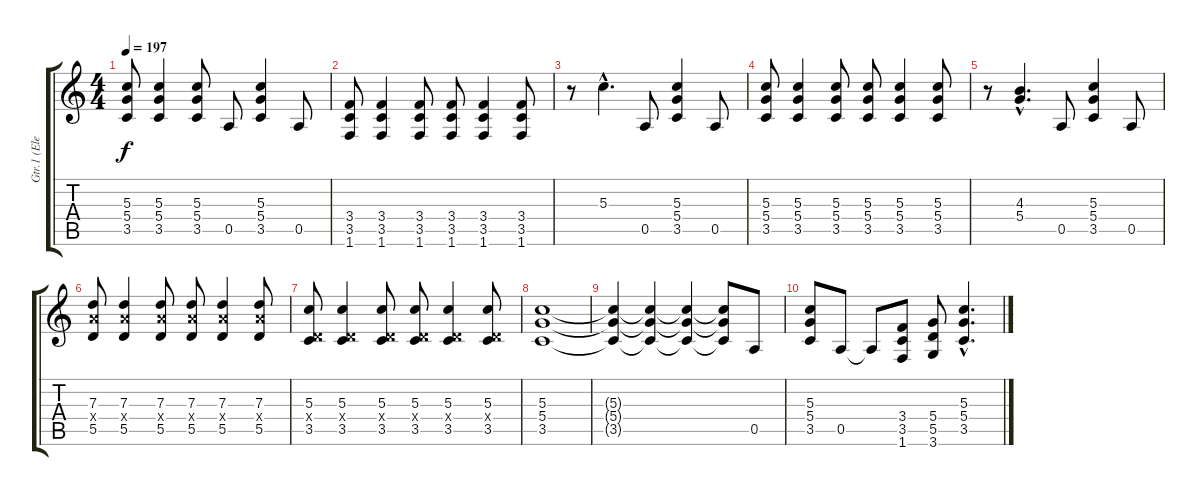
\track ("Gtr.1 (Electric)" "Gtr.1 (Ele") {instrument overdrivenguitar}
\staff {score tabs}
\tuning (E4 B3 G3 D3 A2 E2) {hide}
\ts (4 4)
\tempo 197
\clef g2
\ks c
(5.3 5.4 3.5).8{dy f} (5.3 5.4 3.5).4 (5.3 5.4 3.5).8 0.5.8 (5.3 5.4 3.5).4 0.5.8 |
(3.4 3.5 1.6).8 (3.4 3.5 1.6).4 (3.4 3.5 1.6).8 (3.4 3.5 1.6).8 (3.4 3.5 1.6).4 (3.4 3.5 1.6).8 |
r.8 5.3{hac}.4{d} 0.5.8 (5.3 5.4 3.5).4 0.5.8 |
(5.3 5.4 3.5).8 (5.3 5.4 3.5).4 (5.3 5.4 3.5).8 (5.3 5.4 3.5).8 (5.3 5.4 3.5).4 (5.3 5.4 3.5).8 |
r.8 (4.3{hac} 5.4{hac}).4{d} 0.5.8 (5.3 5.4 3.5).4 0.5.8 |
(7.3 7.4{x} 5.5).8 (7.3 7.4{x} 5.5).4 (7.3 7.4{x} 5.5).8 (7.3 7.4{x} 5.5).8 (7.3 7.4{x} 5.5).4 (7.3 7.4{x} 5.5).8 |
(5.3 0.4{x} 3.5).8 (5.3 0.4{x} 3.5).4 (5.3 0.4{x} 3.5).8 (5.3 0.4{x} 3.5).8 (5.3 0.4{x} 3.5).4 (5.3 0.4{x} 3.5).8 |
(5.3 5.4 3.5).1 |
(5.3{t} 5.4{t} 3.5{t}).4 (5.3{t} 5.4{t} 3.5{t}).4 (5.3{t} 5.4{t} 3.5{t}).4 (5.3{t} 5.4{t} 3.5{t}).8 0.5.8 |
(5.3 5.4 3.5).8 0.5.8 0.5{t}.8 (3.4 3.5 1.6).8 (5.4 5.5 3.6).8 (5.3{hac} 5.4{hac} 3.5{hac}).4{d}
